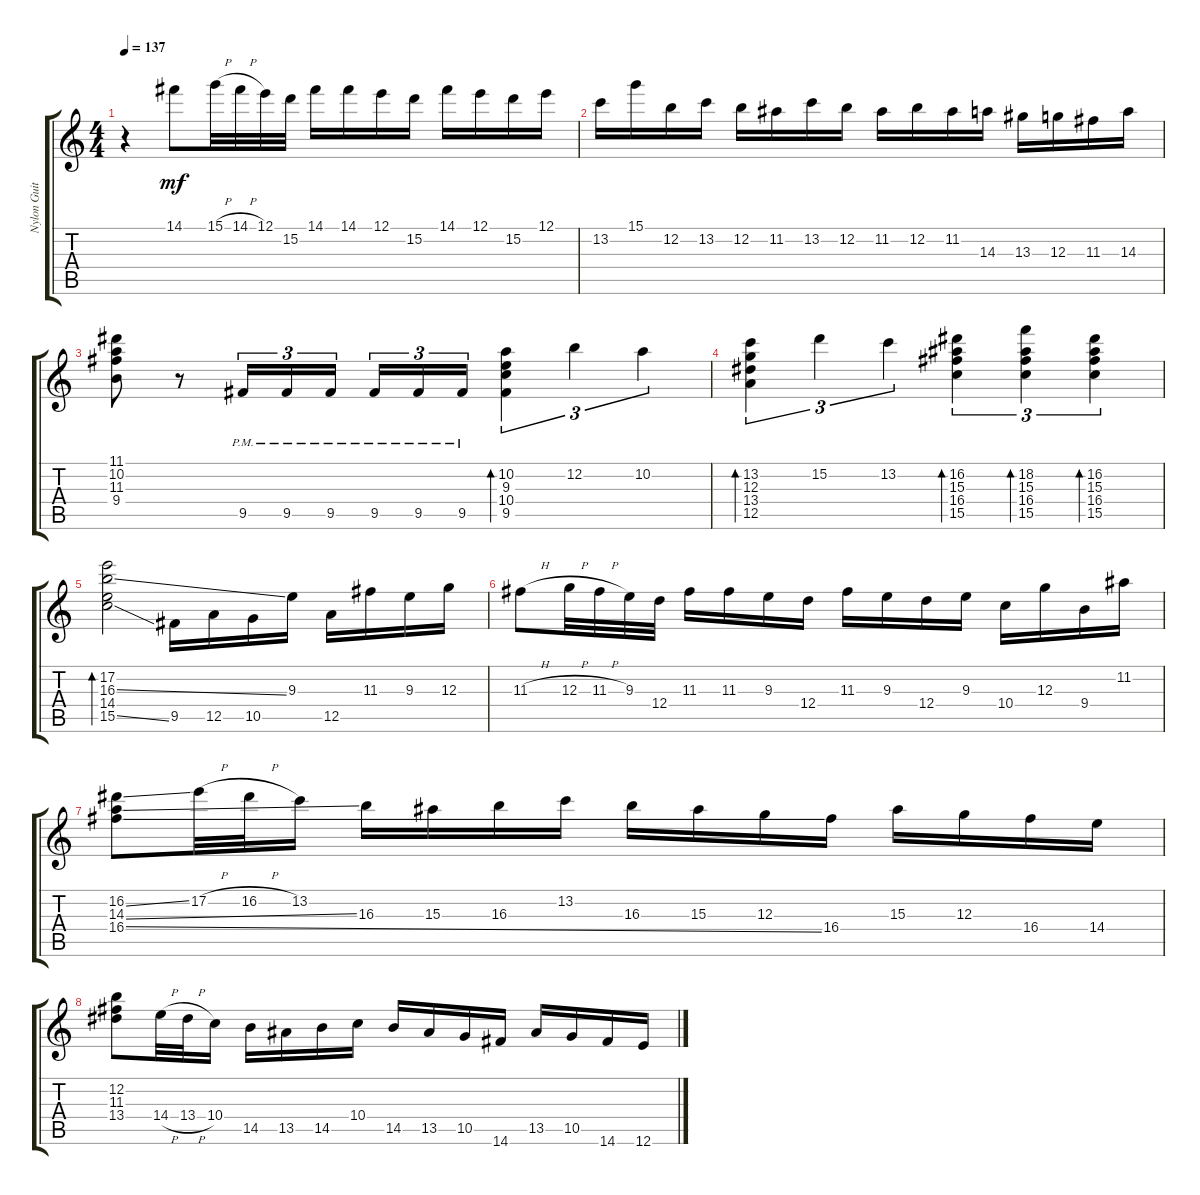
\track ("Nylon Guitar" "Nylon Guit") {instrument acousticguitarnylon}
\staff {score tabs}
\tuning (E4 B3 G3 D3 A2 E2) {hide}
\ts (4 4)
\tempo 137
\clef g2
\ks c
r.4{dy mf} 14.1.8 15.1{h}.32 14.1{h}.32 12.1.32 15.2.32 14.1.16 14.1.16 12.1.16 15.2.16 14.1.16 12.1.16 15.2.16 12.1.16 |
13.2.16 15.1.16 12.2.16 13.2.16 12.2.16 11.2.16 13.2.16 12.2.16 11.2.16 12.2.16 11.2.16 14.3.16 13.3.16 12.3.16 11.3.16 14.3.16 |
(11.1 10.2 11.3 9.4).8 r.8 9.5{pm}.16{tu (3 2)} 9.5{pm}.16{tu (3 2)} 9.5{pm}.16{tu (3 2)} 9.5{pm}.16{tu (3 2)} 9.5{pm}.16{tu (3 2)} 9.5{pm}.16{tu (3 2)} (10.2 9.3 10.4 9.5).4{tu (3 2) bd 30} 12.2.4{tu (3 2)} 10.2.4{tu (3 2)} |
(13.2 12.3 13.4 12.5).4{tu (3 2) bd 30} 15.2.4{tu (3 2)} 13.2.4{tu (3 2)} (16.2 15.3 16.4 15.5).4{tu (3 2) bd 30} (18.2 15.3 16.4 15.5).4{tu (3 2) bd 30} (16.2 15.3 16.4 15.5).4{tu (3 2) bd 30} |
(17.2 16.3{ss} 14.4 15.5{ss}).2{bd 30} 9.5.16 12.5.16 10.5.16 9.3.16 12.5.16 11.3.16 9.3.16 12.3.16 |
11.3{h}.8 12.3{h}.32 11.3{h}.32 9.3.32 12.4.32 11.3.16 11.3.16 9.3.16 12.4.16 11.3.16 9.3.16 12.4.16 9.3.16 10.4.16 12.3.16 9.4.16 11.2.16 |
(16.2{ss} 14.3{ss} 16.4{ss}).8 17.2{h}.32 16.2{h}.32 13.2.16 16.3.16 15.3.16 16.3.16 13.2.16 16.3.16 15.3.16 12.3.16 16.4.16 15.3.16 12.3.16 16.4.16 14.4.16 |
(12.2 11.3 13.4).8 14.4{h}.32 13.4{h}.32 10.4.16 14.5.16 13.5.16 14.5.16 10.4.16 14.5.16 13.5.16 10.5.16 14.6.16 13.5.16 10.5.16 14.6.16 12.6.16
